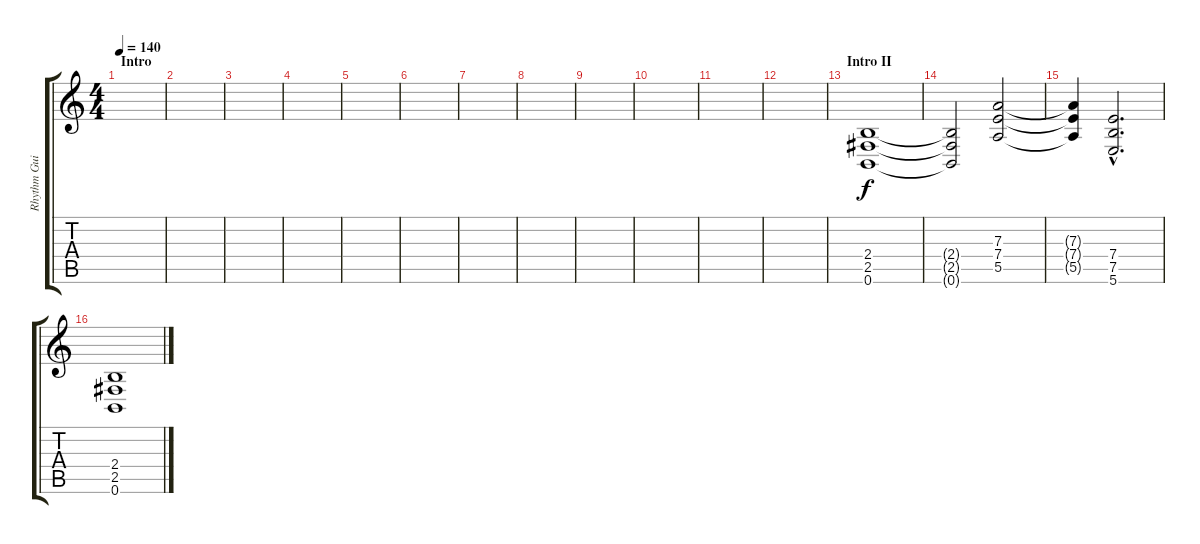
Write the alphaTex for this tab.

\track ("Rhythm Guitar I" "Rhythm Gui") {instrument distortionguitar}
\staff {score tabs}
\tuning (B3 Gb3 D3 A2 E2 B1) {hide}
\ts (4 4)
\section ("" "Intro")
\tempo 140
\clef g2
\ks c
|
|
|
|
|
|
|
|
|
|
|
|
\section ("" "Intro II")
(2.4 2.5 0.6).1 |
(2.4{t} 2.5{t} 0.6{t}).2 (7.3 7.4 5.5).2 |
(7.3{t} 7.4{t} 5.5{t}).4 (7.4{hac} 7.5{hac} 5.6{hac}).2{d} |
(2.4 2.5 0.6).1
